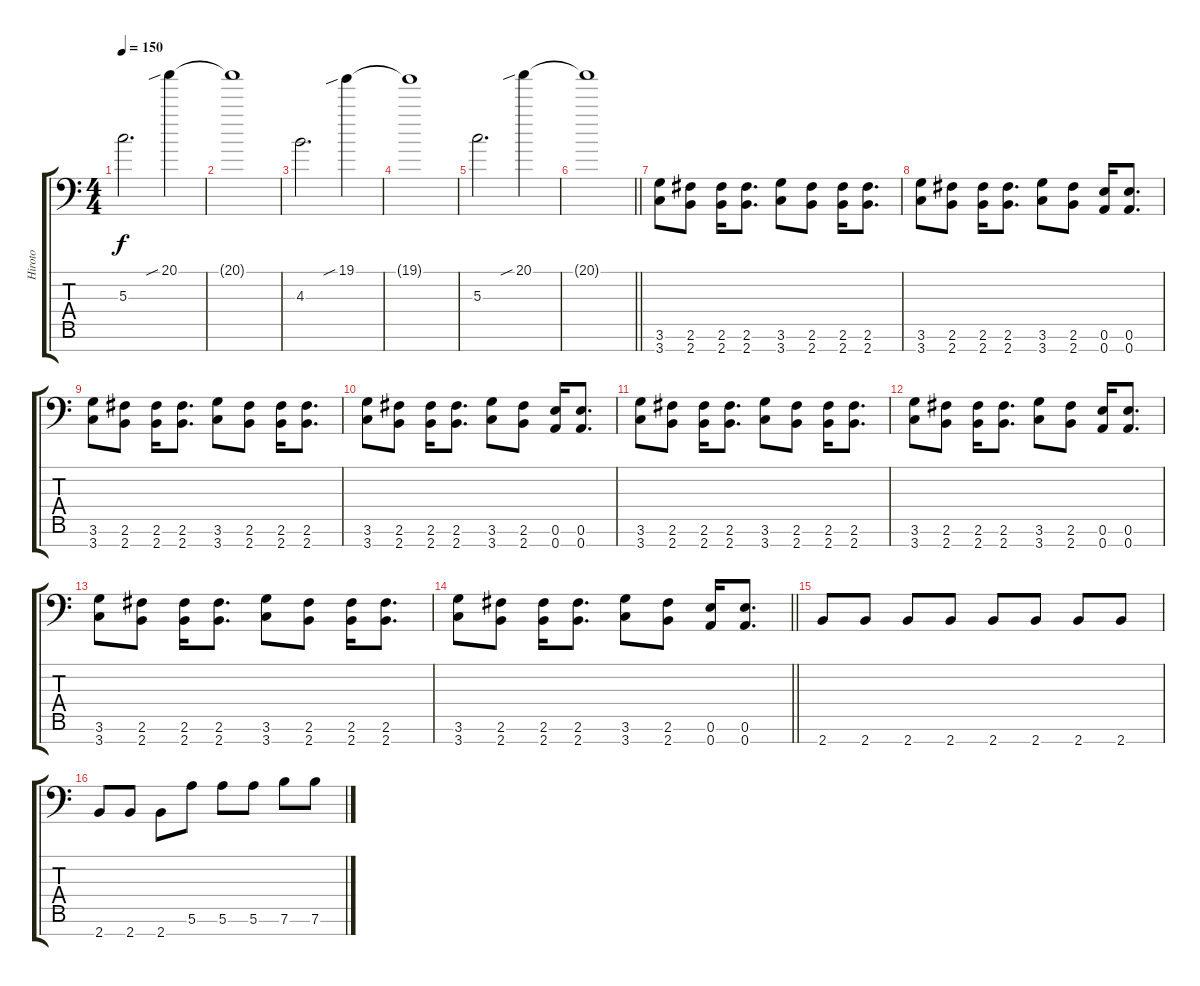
\track ("Hiroto" "Hiroto") {instrument distortionguitar}
\staff {score tabs}
\tuning (E4 B3 G3 D3 A2 E2 A1) {hide}
\ts (4 4)
\tempo 150
\clef f4
\ks c
5.3.2{d dy f} 20.1{sib}.4 |
20.1{t}.1 |
4.3.2{d} 19.1{sib}.4 |
19.1{t}.1 |
5.3.2{d} 20.1{sib}.4 |
\barLineRight lightlight
20.1{t}.1 |
\section ("" "")
(3.6 3.7).8 (2.6 2.7).8 (2.6 2.7).16 (2.6 2.7).8{d} (3.6 3.7).8 (2.6 2.7).8 (2.6 2.7).16 (2.6 2.7).8{d} |
(3.6 3.7).8 (2.6 2.7).8 (2.6 2.7).16 (2.6 2.7).8{d} (3.6 3.7).8 (2.6 2.7).8 (0.6 0.7).16 (0.6 0.7).8{d} |
(3.6 3.7).8 (2.6 2.7).8 (2.6 2.7).16 (2.6 2.7).8{d} (3.6 3.7).8 (2.6 2.7).8 (2.6 2.7).16 (2.6 2.7).8{d} |
(3.6 3.7).8 (2.6 2.7).8 (2.6 2.7).16 (2.6 2.7).8{d} (3.6 3.7).8 (2.6 2.7).8 (0.6 0.7).16 (0.6 0.7).8{d} |
(3.6 3.7).8 (2.6 2.7).8 (2.6 2.7).16 (2.6 2.7).8{d} (3.6 3.7).8 (2.6 2.7).8 (2.6 2.7).16 (2.6 2.7).8{d} |
(3.6 3.7).8 (2.6 2.7).8 (2.6 2.7).16 (2.6 2.7).8{d} (3.6 3.7).8 (2.6 2.7).8 (0.6 0.7).16 (0.6 0.7).8{d} |
(3.6 3.7).8 (2.6 2.7).8 (2.6 2.7).16 (2.6 2.7).8{d} (3.6 3.7).8 (2.6 2.7).8 (2.6 2.7).16 (2.6 2.7).8{d} |
\barLineRight lightlight
(3.6 3.7).8 (2.6 2.7).8 (2.6 2.7).16 (2.6 2.7).8{d} (3.6 3.7).8 (2.6 2.7).8 (0.6 0.7).16 (0.6 0.7).8{d} |
\section ("" "")
2.7.8 2.7.8 2.7.8 2.7.8 2.7.8 2.7.8 2.7.8 2.7.8 |
2.7.8 2.7.8 2.7.8 5.6.8 5.6.8 5.6.8 7.6.8 7.6.8
